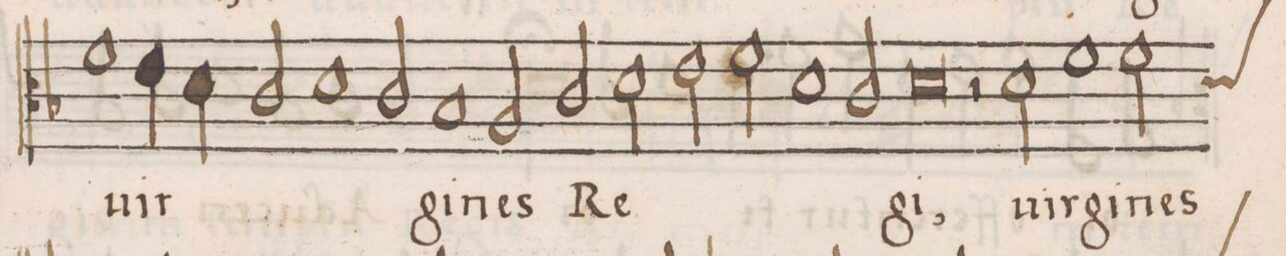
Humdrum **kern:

**kern	**text
*I"CANTVS	*
*clefC3	*
*k[b-]	*
*met(C|)	*
*M2/1	*
1f\	uir-
=71-	=71-
4e\	.
4d\	.
2c/	.
1d\	.
=72-	=72-
2c/	.
1B-	-gi-
=73-	=73-
2A/	-nes
2c/	Re-
2d\	.
2e\	.
=74-	=74-
2f\	.
1d	.
2c/	.
=75-	=75-
0d	-gi,
=76-	=76-
2r	.
2d\	uir-
1f	-gi-
=77-	=77-
*custos:d	*
2f\	-nes
*-	*-
